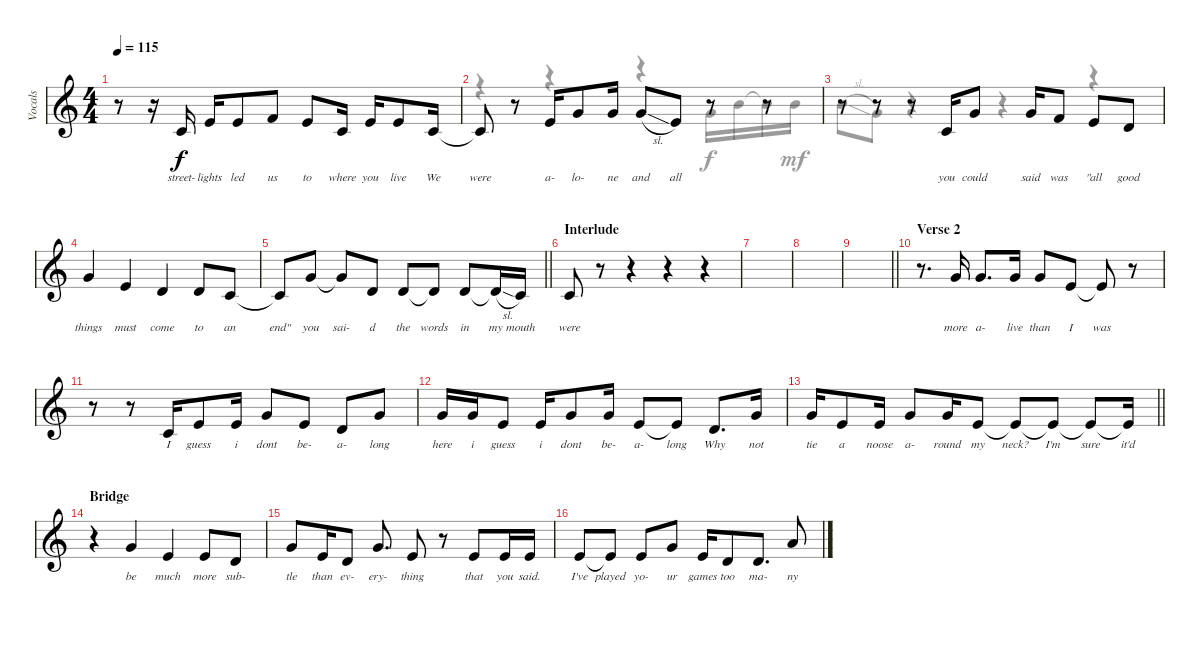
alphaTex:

\track ("Vocals" "Vocals") {instrument oboe}
\staff {score}
\tuning (E4 B3 G3 D3 A2 E2) {hide}
\voice
\ts (4 4)
\tempo 115
\clef g2
\ks c
r.8{dy f} r.16 5.3.16{lyrics (0 "street-") lyrics (1 "") lyrics (2 "") lyrics (3 "") lyrics (4 "")} 9.3.16{lyrics (0 "lights") lyrics (1 "") lyrics (2 "") lyrics (3 "") lyrics (4 "")} 9.3.8{lyrics (0 "led") lyrics (1 "") lyrics (2 "") lyrics (3 "") lyrics (4 "")} 10.3.8{lyrics (0 "us") lyrics (1 "") lyrics (2 "") lyrics (3 "") lyrics (4 "")} 9.3.8{lyrics (0 "to") lyrics (1 "") lyrics (2 "") lyrics (3 "") lyrics (4 "")} 5.3.16{lyrics (0 "where") lyrics (1 "") lyrics (2 "") lyrics (3 "") lyrics (4 "")} 9.3.16{lyrics (0 "you") lyrics (1 "") lyrics (2 "") lyrics (3 "") lyrics (4 "")} 9.3.8{lyrics (0 "live") lyrics (1 "") lyrics (2 "") lyrics (3 "") lyrics (4 "")} 5.3.16{lyrics (0 "We") lyrics (1 "") lyrics (2 "") lyrics (3 "") lyrics (4 "")} |
5.3{t}.8{lyrics (0 "were") lyrics (1 "") lyrics (2 "") lyrics (3 "") lyrics (4 "")} r.8 9.3.16{lyrics (0 "a-") lyrics (1 "") lyrics (2 "") lyrics (3 "") lyrics (4 "")} 12.3.8{lyrics (0 "lo-") lyrics (1 "") lyrics (2 "") lyrics (3 "") lyrics (4 "")} 12.3.16{lyrics (0 "ne") lyrics (1 "") lyrics (2 "") lyrics (3 "") lyrics (4 "")} 12.3{sl}.8{lyrics (0 "and") lyrics (1 "") lyrics (2 "") lyrics (3 "") lyrics (4 "")} 9.3.8{lyrics (0 "all") lyrics (1 "") lyrics (2 "") lyrics (3 "") lyrics (4 "")} r.8 r.8 |
r.8 r.8 r.8 5.3.16{lyrics (0 "you") lyrics (1 "") lyrics (2 "") lyrics (3 "") lyrics (4 "")} 12.3.8{lyrics (0 "could") lyrics (1 "") lyrics (2 "") lyrics (3 "") lyrics (4 "")} 12.3.16{lyrics (0 "said") lyrics (1 "") lyrics (2 "") lyrics (3 "") lyrics (4 "")} 10.3.8{lyrics (0 "was") lyrics (1 "") lyrics (2 "") lyrics (3 "") lyrics (4 "")} 9.3.8{lyrics (0 "\"all") lyrics (1 "") lyrics (2 "") lyrics (3 "") lyrics (4 "")} 7.3.8{lyrics (0 "good") lyrics (1 "") lyrics (2 "") lyrics (3 "") lyrics (4 "")} |
12.3.4{lyrics (0 "things") lyrics (1 "") lyrics (2 "") lyrics (3 "") lyrics (4 "")} 9.3.4{lyrics (0 "must") lyrics (1 "") lyrics (2 "") lyrics (3 "") lyrics (4 "")} 7.3.4{lyrics (0 "come") lyrics (1 "") lyrics (2 "") lyrics (3 "") lyrics (4 "")} 7.3.8{lyrics (0 "to") lyrics (1 "") lyrics (2 "") lyrics (3 "") lyrics (4 "")} 5.3.8{lyrics (0 "an") lyrics (1 "") lyrics (2 "") lyrics (3 "") lyrics (4 "")} |
\barLineRight lightlight
5.3{t}.8{lyrics (0 "end\"") lyrics (1 "") lyrics (2 "") lyrics (3 "") lyrics (4 "")} 12.3.8{lyrics (0 "you") lyrics (1 "") lyrics (2 "") lyrics (3 "") lyrics (4 "")} 12.3{t}.8{lyrics (0 "sai-") lyrics (1 "") lyrics (2 "") lyrics (3 "") lyrics (4 "")} 7.3.8{lyrics (0 "d") lyrics (1 "") lyrics (2 "") lyrics (3 "") lyrics (4 "")} 7.3.8{lyrics (0 "the") lyrics (1 "") lyrics (2 "") lyrics (3 "") lyrics (4 "")} 7.3{t}.8{lyrics (0 "words") lyrics (1 "") lyrics (2 "") lyrics (3 "") lyrics (4 "")} 7.3.8{lyrics (0 "in") lyrics (1 "") lyrics (2 "") lyrics (3 "") lyrics (4 "")} 7.3{sl t}.16{lyrics (0 "my") lyrics (1 "") lyrics (2 "") lyrics (3 "") lyrics (4 "")} 5.3.16{lyrics (0 "mouth") lyrics (1 "") lyrics (2 "") lyrics (3 "") lyrics (4 "")} |
\section ("" "Interlude")
5.3.8{lyrics (0 "were") lyrics (1 "") lyrics (2 "") lyrics (3 "") lyrics (4 "")} r.8 r.4 r.4 r.4 |
|
|
\barLineRight lightlight
|
\section ("" "Verse 2")
r.8{d} 12.3.16{lyrics (0 "more") lyrics (1 "") lyrics (2 "") lyrics (3 "") lyrics (4 "")} 12.3.8{d lyrics (0 "a-") lyrics (1 "") lyrics (2 "") lyrics (3 "") lyrics (4 "")} 12.3.16{lyrics (0 "live") lyrics (1 "") lyrics (2 "") lyrics (3 "") lyrics (4 "")} 12.3.8{lyrics (0 "than") lyrics (1 "") lyrics (2 "") lyrics (3 "") lyrics (4 "")} 9.3.8{lyrics (0 "I") lyrics (1 "") lyrics (2 "") lyrics (3 "") lyrics (4 "")} 9.3{t}.8{lyrics (0 "was") lyrics (1 "") lyrics (2 "") lyrics (3 "") lyrics (4 "")} r.8 |
r.8 r.8 5.3.16{lyrics (0 "I") lyrics (1 "") lyrics (2 "") lyrics (3 "") lyrics (4 "")} 9.3.8{lyrics (0 "guess") lyrics (1 "") lyrics (2 "") lyrics (3 "") lyrics (4 "")} 9.3.16{lyrics (0 "i") lyrics (1 "") lyrics (2 "") lyrics (3 "") lyrics (4 "")} 12.3.8{lyrics (0 "dont") lyrics (1 "") lyrics (2 "") lyrics (3 "") lyrics (4 "")} 9.3.8{lyrics (0 "be-") lyrics (1 "") lyrics (2 "") lyrics (3 "") lyrics (4 "")} 7.3.8{lyrics (0 "a-") lyrics (1 "") lyrics (2 "") lyrics (3 "") lyrics (4 "")} 12.3.8{lyrics (0 "long") lyrics (1 "") lyrics (2 "") lyrics (3 "") lyrics (4 "")} |
12.3.16{lyrics (0 "here") lyrics (1 "") lyrics (2 "") lyrics (3 "") lyrics (4 "")} 12.3.16{lyrics (0 "i") lyrics (1 "") lyrics (2 "") lyrics (3 "") lyrics (4 "")} 9.3.8{lyrics (0 "guess") lyrics (1 "") lyrics (2 "") lyrics (3 "") lyrics (4 "")} 9.3.16{lyrics (0 "i") lyrics (1 "") lyrics (2 "") lyrics (3 "") lyrics (4 "")} 12.3.8{lyrics (0 "dont") lyrics (1 "") lyrics (2 "") lyrics (3 "") lyrics (4 "")} 12.3.16{lyrics (0 "be-") lyrics (1 "") lyrics (2 "") lyrics (3 "") lyrics (4 "")} 9.3.8{lyrics (0 "a-") lyrics (1 "") lyrics (2 "") lyrics (3 "") lyrics (4 "")} 9.3{t}.8{lyrics (0 "long") lyrics (1 "") lyrics (2 "") lyrics (3 "") lyrics (4 "")} 7.3.8{d lyrics (0 "Why") lyrics (1 "") lyrics (2 "") lyrics (3 "") lyrics (4 "")} 12.3.16{lyrics (0 "not") lyrics (1 "") lyrics (2 "") lyrics (3 "") lyrics (4 "")} |
\barLineRight lightlight
12.3.16{lyrics (0 "tie") lyrics (1 "") lyrics (2 "") lyrics (3 "") lyrics (4 "")} 9.3.8{lyrics (0 "a") lyrics (1 "") lyrics (2 "") lyrics (3 "") lyrics (4 "")} 9.3.16{lyrics (0 "noose") lyrics (1 "") lyrics (2 "") lyrics (3 "") lyrics (4 "")} 12.3.8{lyrics (0 "a-") lyrics (1 "") lyrics (2 "") lyrics (3 "") lyrics (4 "")} 12.3.16{lyrics (0 "round") lyrics (1 "") lyrics (2 "") lyrics (3 "") lyrics (4 "")} 9.3.8{lyrics (0 "my") lyrics (1 "") lyrics (2 "") lyrics (3 "") lyrics (4 "")} 9.3{t}.8{lyrics (0 "neck?") lyrics (1 "") lyrics (2 "") lyrics (3 "") lyrics (4 "")} 9.3{t}.8{lyrics (0 "I'm") lyrics (1 "") lyrics (2 "") lyrics (3 "") lyrics (4 "")} 9.3{t}.8{lyrics (0 "sure") lyrics (1 "") lyrics (2 "") lyrics (3 "") lyrics (4 "")} 9.3{t}.16{lyrics (0 "it'd") lyrics (1 "") lyrics (2 "") lyrics (3 "") lyrics (4 "")} |
\section ("" "Bridge")
r.4 12.3.4{lyrics (0 "be") lyrics (1 "") lyrics (2 "") lyrics (3 "") lyrics (4 "")} 9.3.4{lyrics (0 "much") lyrics (1 "") lyrics (2 "") lyrics (3 "") lyrics (4 "")} 9.3.8{lyrics (0 "more") lyrics (1 "") lyrics (2 "") lyrics (3 "") lyrics (4 "")} 7.3.8{lyrics (0 "sub-") lyrics (1 "") lyrics (2 "") lyrics (3 "") lyrics (4 "")} |
12.3.8{lyrics (0 "tle") lyrics (1 "") lyrics (2 "") lyrics (3 "") lyrics (4 "")} 9.3.16{lyrics (0 "than") lyrics (1 "") lyrics (2 "") lyrics (3 "") lyrics (4 "")} 7.3.8{lyrics (0 "ev-") lyrics (1 "") lyrics (2 "") lyrics (3 "") lyrics (4 "")} 12.3.8{d lyrics (0 "ery-") lyrics (1 "") lyrics (2 "") lyrics (3 "") lyrics (4 "")} 9.3.8{lyrics (0 "thing") lyrics (1 "") lyrics (2 "") lyrics (3 "") lyrics (4 "")} r.8 9.3.8{lyrics (0 "that") lyrics (1 "") lyrics (2 "") lyrics (3 "") lyrics (4 "")} 9.3.16{lyrics (0 "you") lyrics (1 "") lyrics (2 "") lyrics (3 "") lyrics (4 "")} 9.3.16{lyrics (0 "said.") lyrics (1 "") lyrics (2 "") lyrics (3 "") lyrics (4 "")} |
9.3.8{lyrics (0 "I've") lyrics (1 "") lyrics (2 "") lyrics (3 "") lyrics (4 "")} 9.3{t}.8{lyrics (0 "played") lyrics (1 "") lyrics (2 "") lyrics (3 "") lyrics (4 "")} 9.3.8{lyrics (0 "yo-") lyrics (1 "") lyrics (2 "") lyrics (3 "") lyrics (4 "")} 12.3.8{lyrics (0 "ur") lyrics (1 "") lyrics (2 "") lyrics (3 "") lyrics (4 "")} 9.3.16{lyrics (0 "games") lyrics (1 "") lyrics (2 "") lyrics (3 "") lyrics (4 "")} 7.3.8{lyrics (0 "too") lyrics (1 "") lyrics (2 "") lyrics (3 "") lyrics (4 "")} 7.3.8{d lyrics (0 "ma-") lyrics (1 "") lyrics (2 "") lyrics (3 "") lyrics (4 "")} 14.3.8{lyrics (0 "ny") lyrics (1 "") lyrics (2 "") lyrics (3 "") lyrics (4 "")}
\voice
\clef g2
\ottava regular
\simile none
\ks c
|
r.4 r.4 r.4 8.2.16 12.2.16 12.2{t}.16{dy f} 12.2.16{dy mf} |
12.2{sl}.8 8.2.8 r.4 r.4 r.4 |
|
\barLineRight lightlight
|
|
|
|
\barLineRight lightlight
|
|
|
|
\barLineRight lightlight
|
|
|
